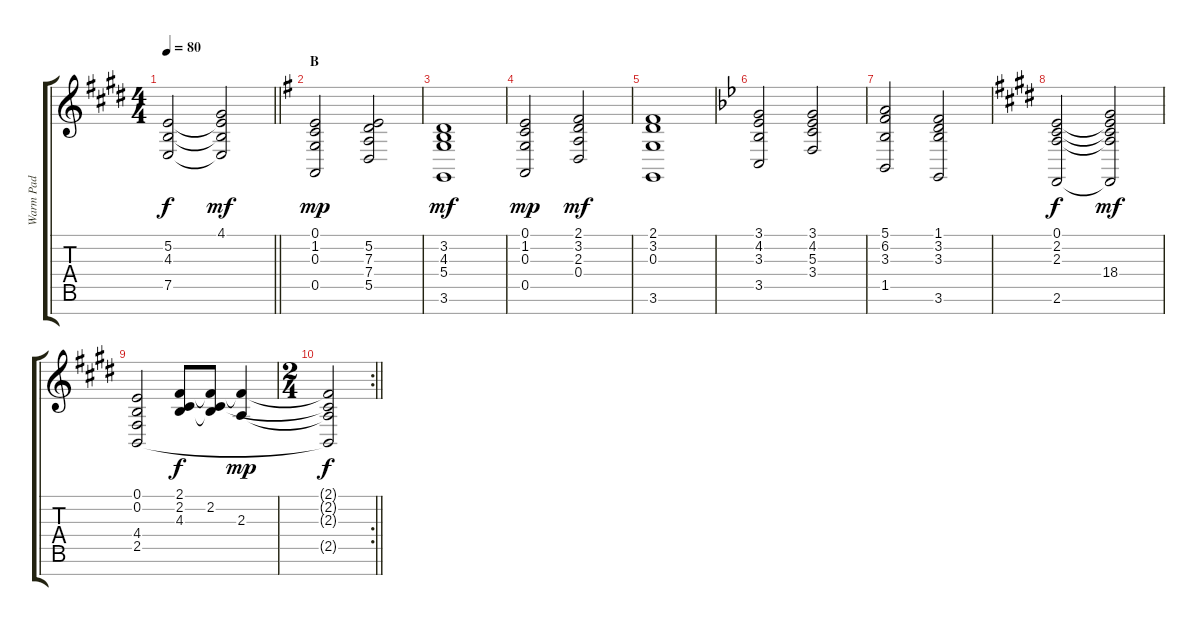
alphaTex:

\track ("Warm Pad" "Warm Pad") {instrument pad2warm}
\staff {score tabs}
\tuning (E4 B3 G3 D3 A2 E2 B1) {hide}
\ts (4 4)
\tempo 80
\clef g2
\barLineRight lightlight
\ks e
(5.2 4.3 7.5).2{dy f} (4.1 5.2{t} 4.3{t} 7.5{t}).2{dy mf} |
\section ("" "B")
\ks g
(0.1 1.2 0.3 0.5).2{dy mp} (5.2 7.3 7.4 5.5).2 |
(3.2 4.3 5.4 3.6).1{dy mf} |
(0.1 1.2 0.3 0.5).2{dy mp} (2.1 3.2 2.3 0.4).2{dy mf} |
(2.1 3.2 0.3 3.6).1 |
\ks bb
(3.1 4.2 3.3 3.5).2 (3.1 4.2 5.3 3.4).2 |
(5.1 6.2 3.3 1.5).2 (1.1 3.2 3.3 3.6).2 |
\ks e
(0.1 2.2 2.3 2.6).2{dy f} (0.1{t} 2.2{t} 2.3{t} 18.4 2.6{t}).2{dy mf} |
(0.1 0.2 4.4 2.5).2 (2.1 2.2 4.3).8{dy f} (2.1{t} 2.2 4.3{t}).8 (2.1{t} 2.3).4{dy mp} |
\rc 2
\ts (2 4)
\barLineRight lightlight
(2.1{t} 2.2{t} 2.3{t} 2.5{t}).2{dy f}
